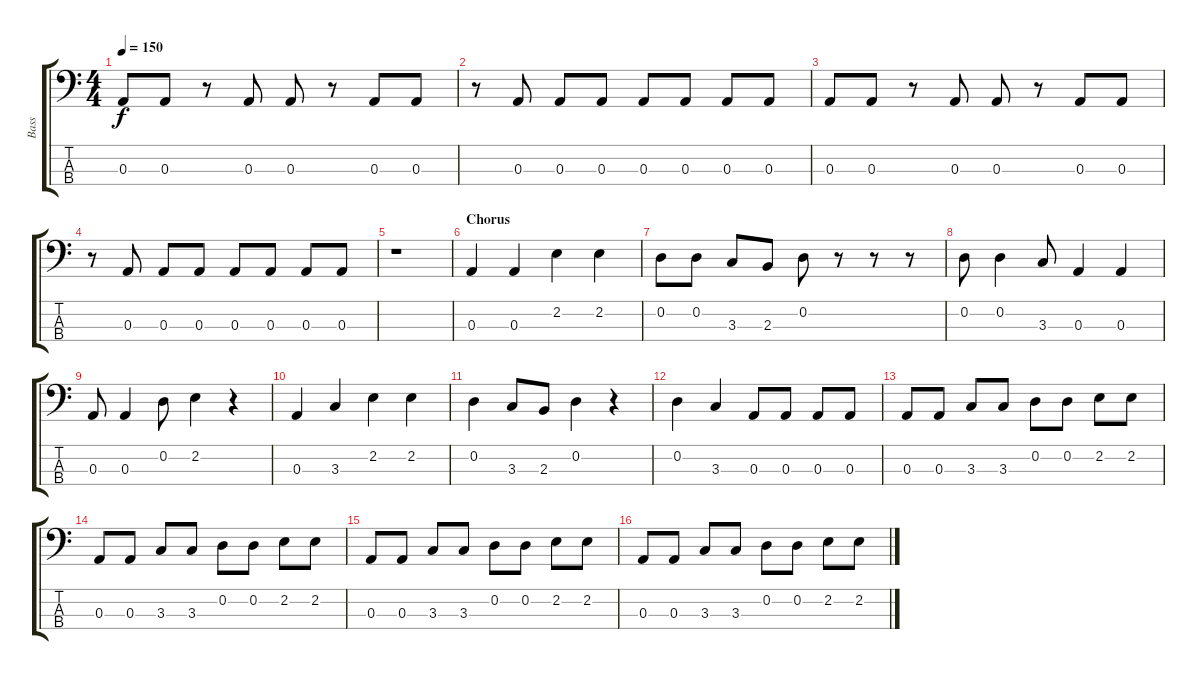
\track ("Bass" "Bass") {instrument electricbasspick}
\staff {score tabs}
\tuning (G2 D2 A1 E1) {hide}
\ts (4 4)
\tempo 150
\clef f4
\ks c
0.3.8{dy f} 0.3.8 r.8 0.3.8 0.3.8 r.8 0.3.8 0.3.8 |
r.8 0.3.8 0.3.8 0.3.8 0.3.8 0.3.8 0.3.8 0.3.8 |
0.3.8 0.3.8 r.8 0.3.8 0.3.8 r.8 0.3.8 0.3.8 |
r.8 0.3.8 0.3.8 0.3.8 0.3.8 0.3.8 0.3.8 0.3.8 |
r.1 |
\section ("" "Chorus")
0.3.4 0.3.4 2.2.4 2.2.4 |
0.2.8 0.2.8 3.3.8 2.3.8 0.2.8 r.8 r.8 r.8 |
0.2.8 0.2.4 3.3.8 0.3.4 0.3.4 |
0.3.8 0.3.4 0.2.8 2.2.4 r.4 |
0.3.4 3.3.4 2.2.4 2.2.4 |
0.2.4 3.3.8 2.3.8 0.2.4 r.4 |
0.2.4 3.3.4 0.3.8 0.3.8 0.3.8 0.3.8 |
0.3.8 0.3.8 3.3.8 3.3.8 0.2.8 0.2.8 2.2.8 2.2.8 |
0.3.8 0.3.8 3.3.8 3.3.8 0.2.8 0.2.8 2.2.8 2.2.8 |
0.3.8 0.3.8 3.3.8 3.3.8 0.2.8 0.2.8 2.2.8 2.2.8 |
0.3.8 0.3.8 3.3.8 3.3.8 0.2.8 0.2.8 2.2.8 2.2.8
